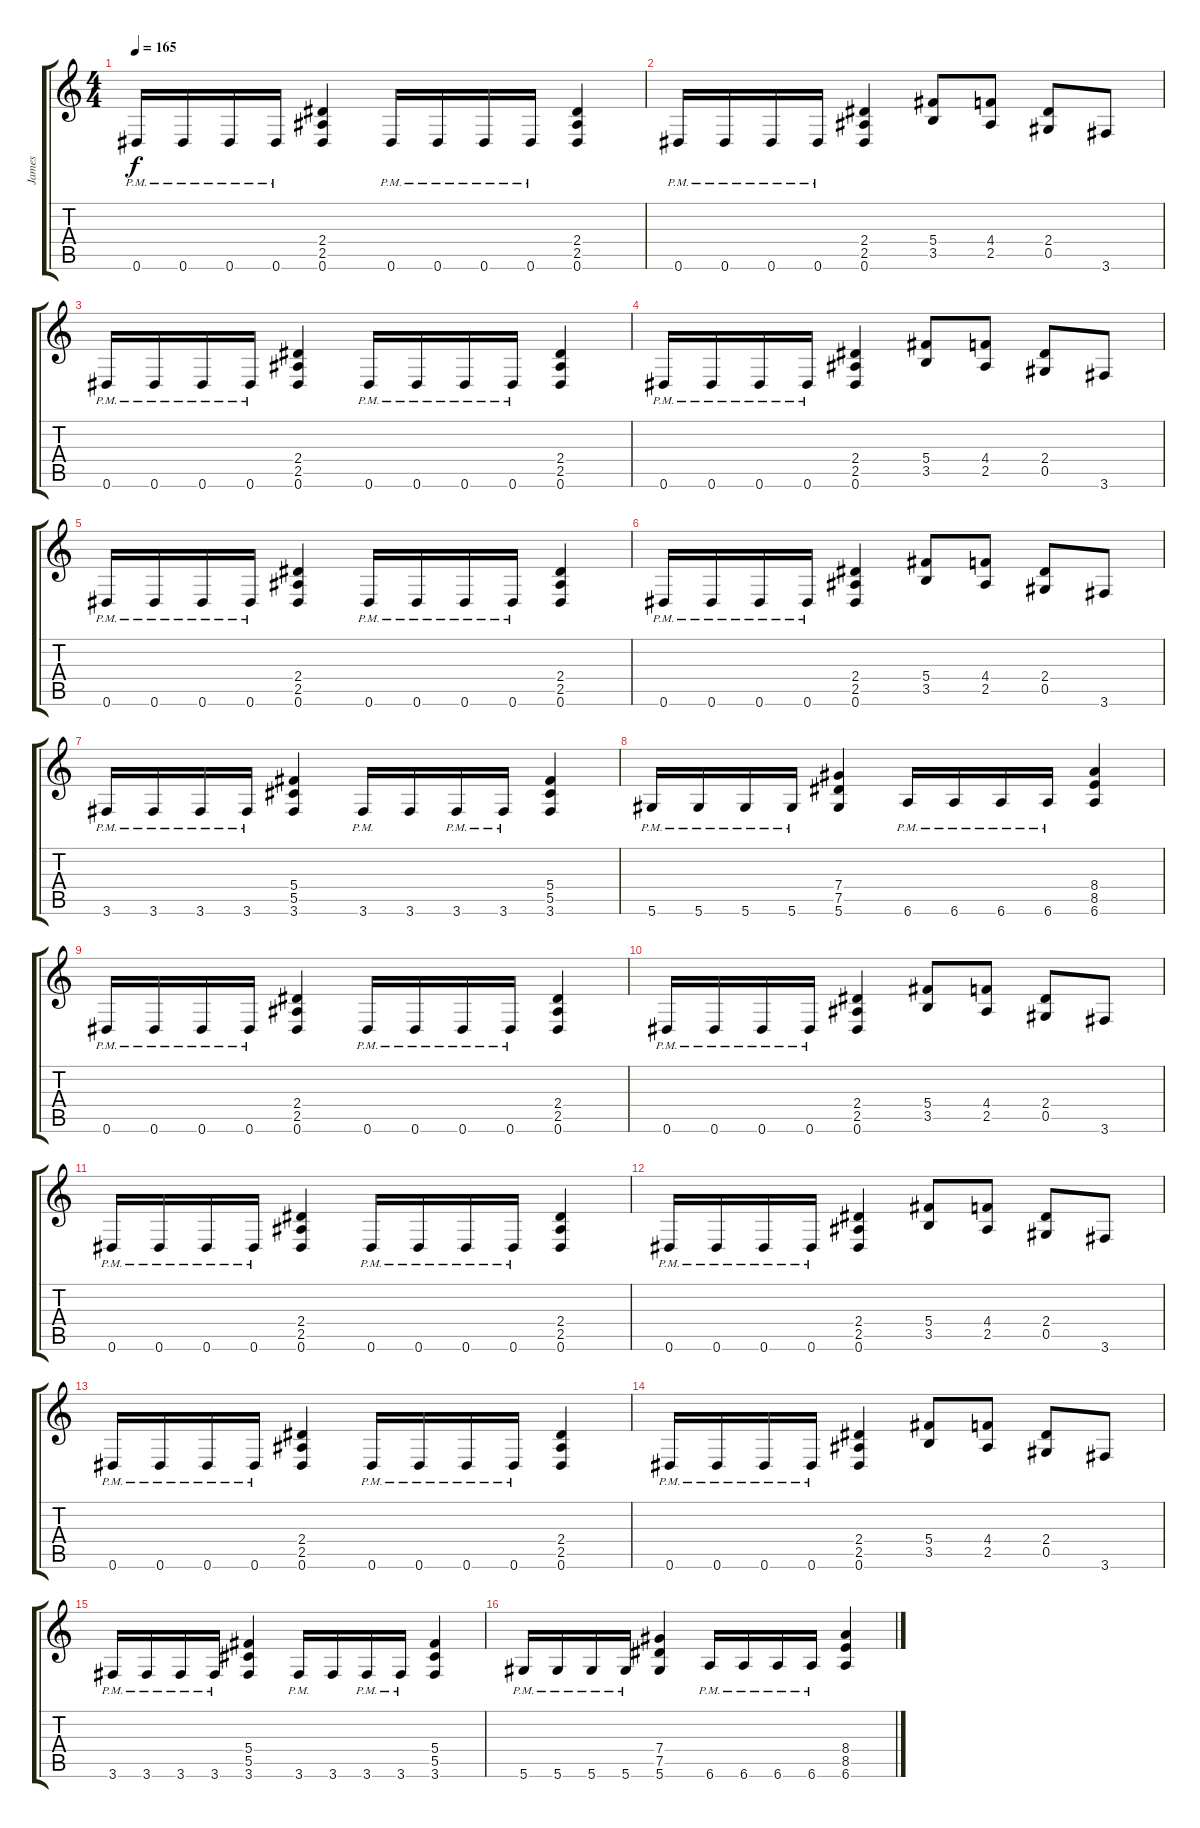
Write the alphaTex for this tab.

\track ("James" "James") {instrument distortionguitar}
\staff {score tabs}
\tuning (Eb4 Bb3 Gb3 Db3 Ab2 Eb2) {hide}
\ts (4 4)
\tempo 165
\clef g2
\ks c
0.6{pm}.16{dy f} 0.6{pm}.16 0.6{pm}.16 0.6{pm}.16 (2.4 2.5 0.6).4 0.6{pm}.16 0.6{pm}.16 0.6{pm}.16 0.6{pm}.16 (2.4 2.5 0.6).4 |
0.6{pm}.16 0.6{pm}.16 0.6{pm}.16 0.6{pm}.16 (2.4 2.5 0.6).4 (5.4 3.5).8 (4.4 2.5).8 (2.4 0.5).8 3.6.8 |
0.6{pm}.16 0.6{pm}.16 0.6{pm}.16 0.6{pm}.16 (2.4 2.5 0.6).4 0.6{pm}.16 0.6{pm}.16 0.6{pm}.16 0.6{pm}.16 (2.4 2.5 0.6).4 |
0.6{pm}.16 0.6{pm}.16 0.6{pm}.16 0.6{pm}.16 (2.4 2.5 0.6).4 (5.4 3.5).8 (4.4 2.5).8 (2.4 0.5).8 3.6.8 |
0.6{pm}.16 0.6{pm}.16 0.6{pm}.16 0.6{pm}.16 (2.4 2.5 0.6).4 0.6{pm}.16 0.6{pm}.16 0.6{pm}.16 0.6{pm}.16 (2.4 2.5 0.6).4 |
0.6{pm}.16 0.6{pm}.16 0.6{pm}.16 0.6{pm}.16 (2.4 2.5 0.6).4 (5.4 3.5).8 (4.4 2.5).8 (2.4 0.5).8 3.6.8 |
3.6{pm}.16 3.6{pm}.16 3.6{pm}.16 3.6{pm}.16 (5.4 5.5 3.6).4 3.6{pm}.16 3.6.16 3.6{pm}.16 3.6{pm}.16 (5.4 5.5 3.6).4 |
5.6{pm}.16 5.6{pm}.16 5.6{pm}.16 5.6{pm}.16 (7.4 7.5 5.6).4 6.6{pm}.16 6.6{pm}.16 6.6{pm}.16 6.6{pm}.16 (8.4 8.5 6.6).4 |
0.6{pm}.16 0.6{pm}.16 0.6{pm}.16 0.6{pm}.16 (2.4 2.5 0.6).4 0.6{pm}.16 0.6{pm}.16 0.6{pm}.16 0.6{pm}.16 (2.4 2.5 0.6).4 |
0.6{pm}.16 0.6{pm}.16 0.6{pm}.16 0.6{pm}.16 (2.4 2.5 0.6).4 (5.4 3.5).8 (4.4 2.5).8 (2.4 0.5).8 3.6.8 |
0.6{pm}.16 0.6{pm}.16 0.6{pm}.16 0.6{pm}.16 (2.4 2.5 0.6).4 0.6{pm}.16 0.6{pm}.16 0.6{pm}.16 0.6{pm}.16 (2.4 2.5 0.6).4 |
0.6{pm}.16 0.6{pm}.16 0.6{pm}.16 0.6{pm}.16 (2.4 2.5 0.6).4 (5.4 3.5).8 (4.4 2.5).8 (2.4 0.5).8 3.6.8 |
0.6{pm}.16 0.6{pm}.16 0.6{pm}.16 0.6{pm}.16 (2.4 2.5 0.6).4 0.6{pm}.16 0.6{pm}.16 0.6{pm}.16 0.6{pm}.16 (2.4 2.5 0.6).4 |
0.6{pm}.16 0.6{pm}.16 0.6{pm}.16 0.6{pm}.16 (2.4 2.5 0.6).4 (5.4 3.5).8 (4.4 2.5).8 (2.4 0.5).8 3.6.8 |
3.6{pm}.16 3.6{pm}.16 3.6{pm}.16 3.6{pm}.16 (5.4 5.5 3.6).4 3.6{pm}.16 3.6.16 3.6{pm}.16 3.6{pm}.16 (5.4 5.5 3.6).4 |
5.6{pm}.16 5.6{pm}.16 5.6{pm}.16 5.6{pm}.16 (7.4 7.5 5.6).4 6.6{pm}.16 6.6{pm}.16 6.6{pm}.16 6.6{pm}.16 (8.4 8.5 6.6).4
